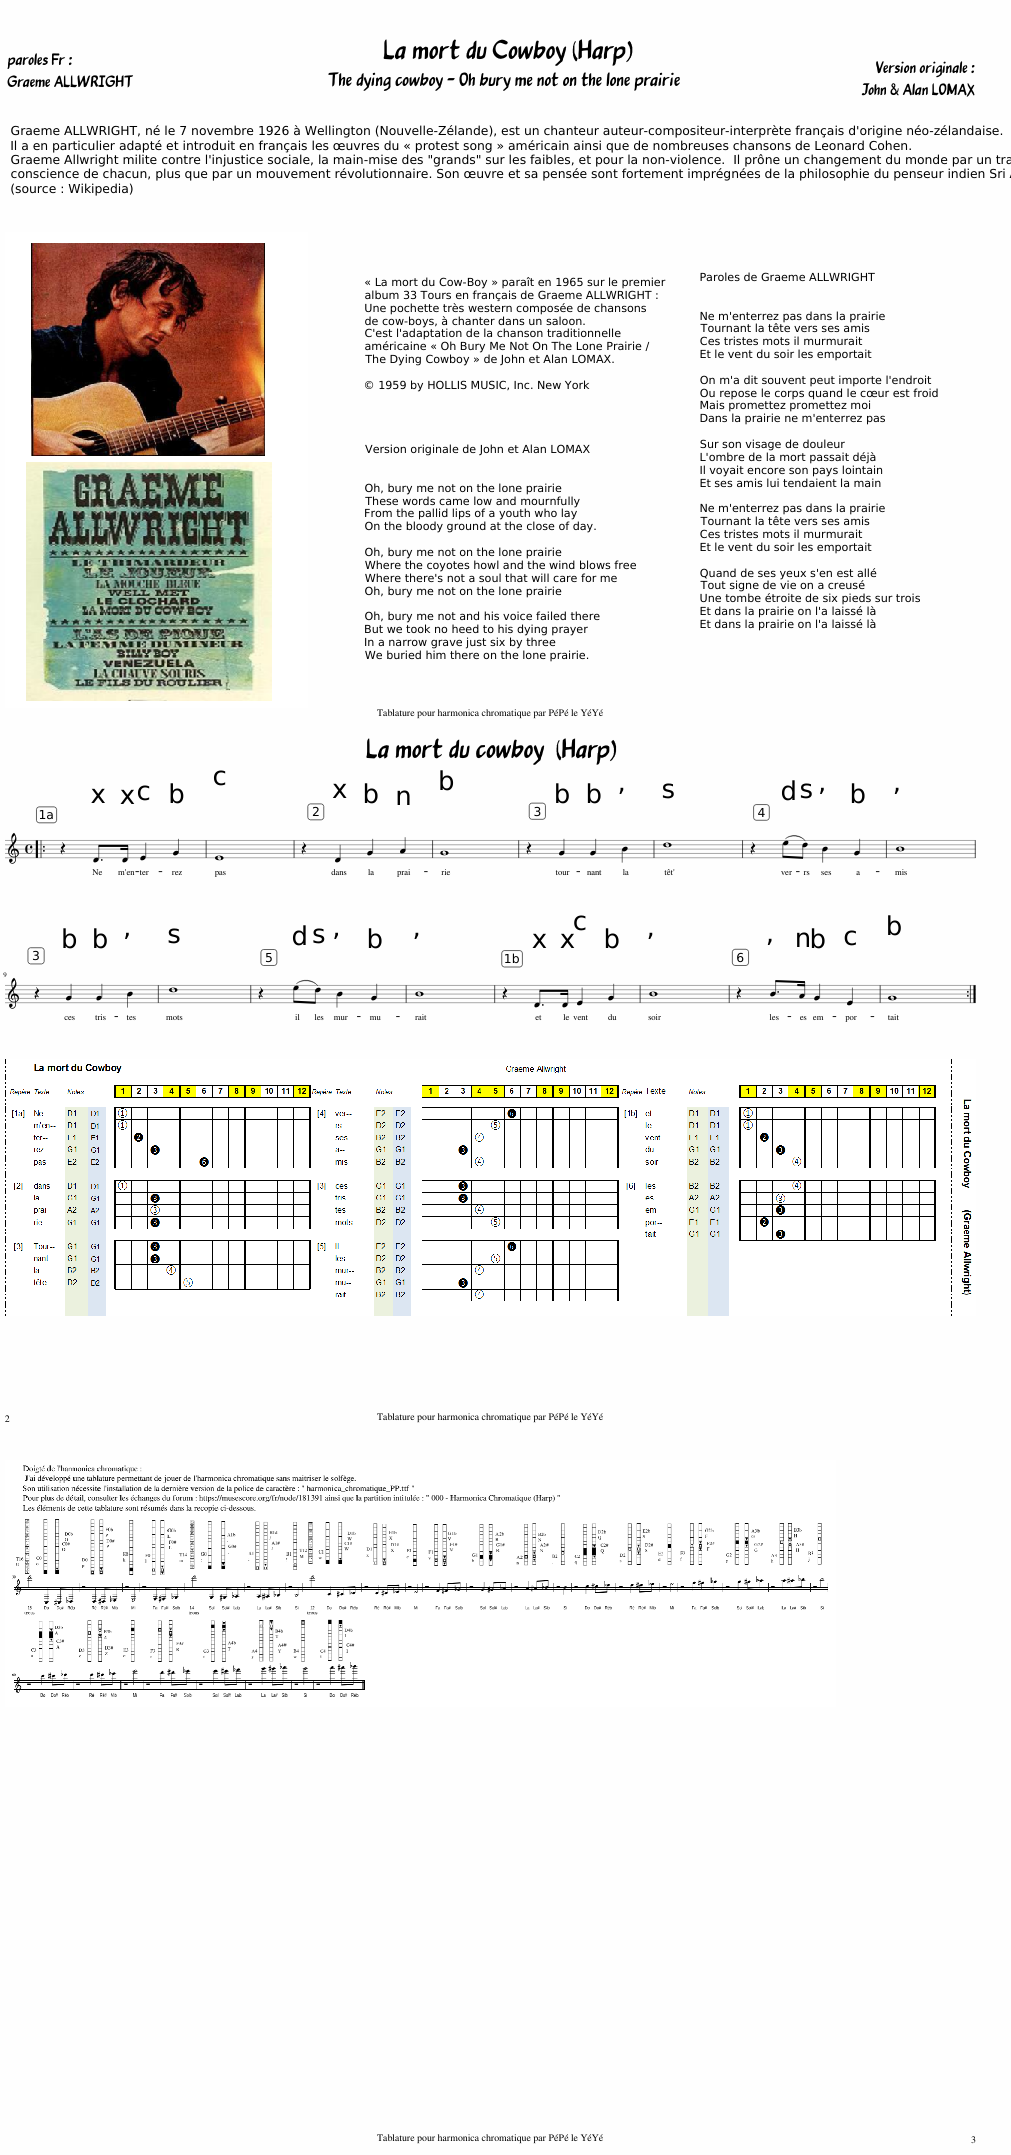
X:1
L:1/8
M:4/4
I:linebreak $
K:C
V:1 treble
V:1
|: z2 !x!D>!x!D E2 !b!G2 | E8 | z2 !x!D2 !b!G2 !n!A2 | !b!G8 | z2 !b!G2 !b!G2 !,!B2 | %5
 !s!d8 | z2 (!d!e!s!d) !,!B2 !b!G2 | !,!B8 |$ z2 !b!G2 !b!G2 !,!B2 | !s!d8 | %10
 z2 (!d!e!s!d) !,!B2 !b!G2 | !,!B8 | z2 !x!D>!x!D E2 !b!G2 | !,!B8 | z2 !,!B>!n!A !b!G2 E2 | %15
 !b!G8 :| %16
